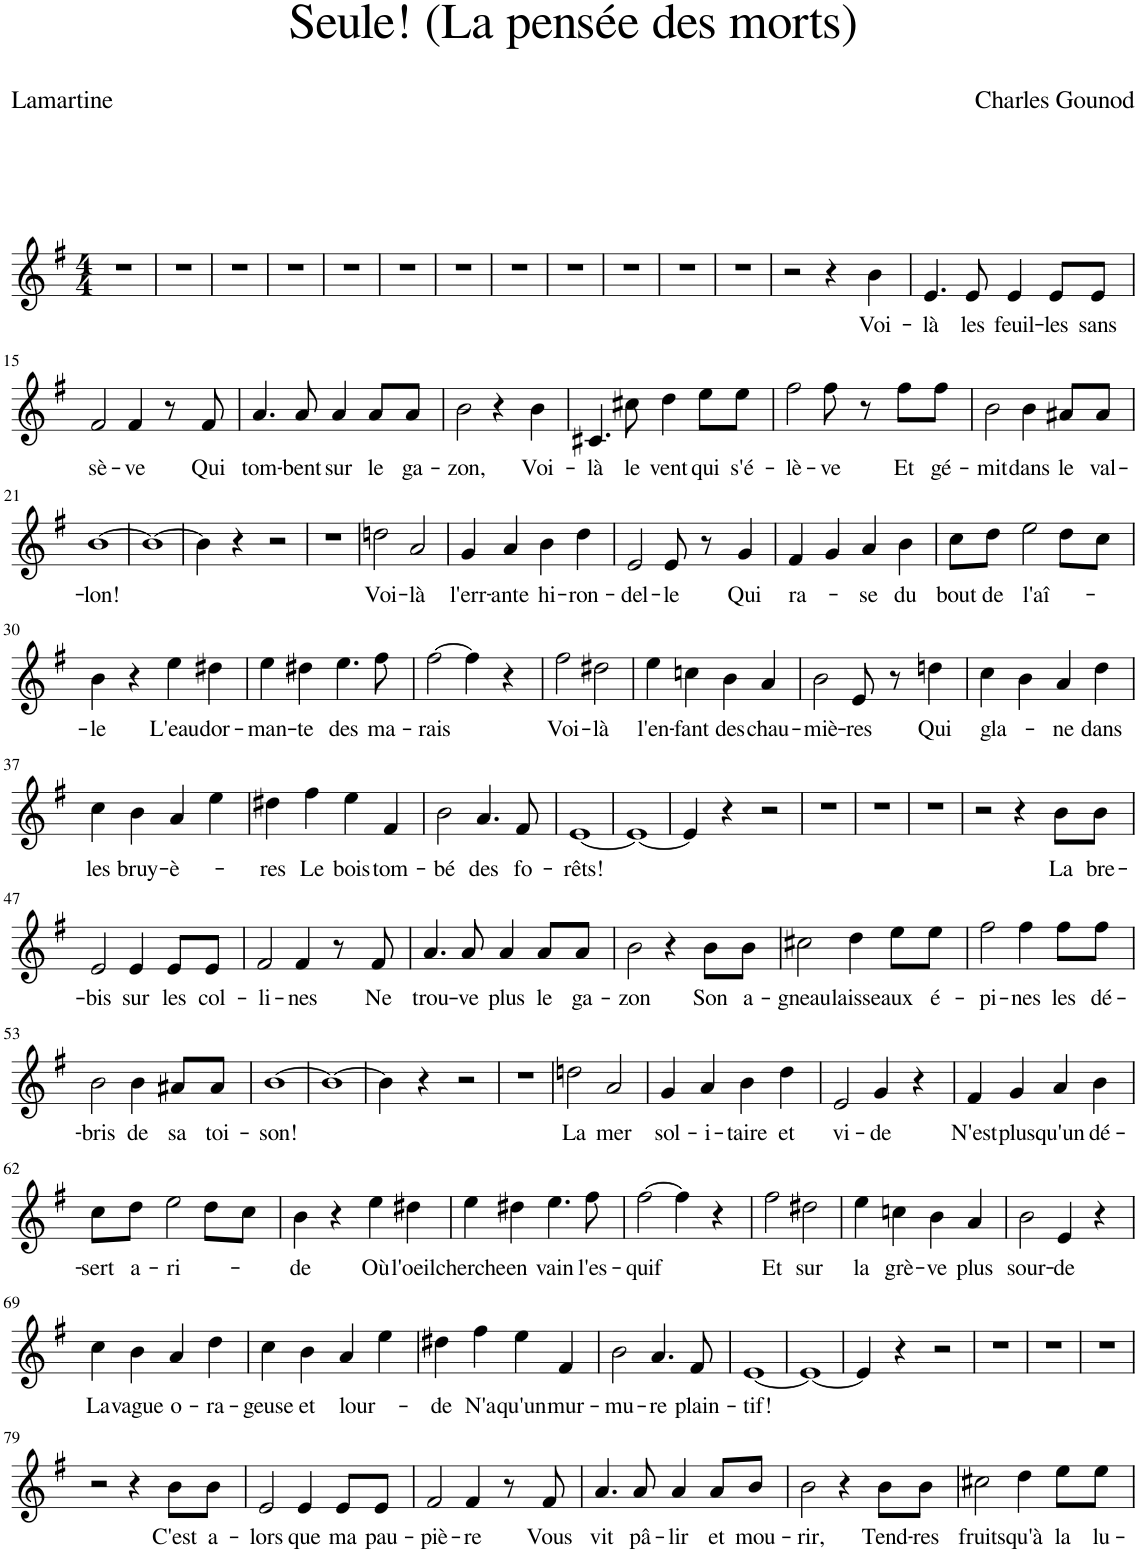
**kern	**text
*part1	*part1
*staff1	*staff1
*I"Piano	*
*I'Pno	*
*clefG2	*
*k[f#]	*
*M4/4	*
=1	=1
1r	.
=2	=2
1r	.
=3	=3
1r	.
=4	=4
1r	.
=5	=5
1r	.
=6	=6
1r	.
=7	=7
1r	.
=8	=8
1r	.
=9	=9
1r	.
=10	=10
1r	.
=11	=11
1r	.
=12	=12
1r	.
=13	=13
2r	.
4r	.
!	!LO:LY:b
4b\	Voi-
=14	=14
!	!LO:LY:b
4.e/	-là
!	!LO:LY:b
8e/	les
!	!LO:LY:b
4e/	feuil-
!	!LO:LY:b
8e/L	-les
!	!LO:LY:b
8e/J	sans
!!LO:LB:g=z
=15	=15
!	!LO:LY:b
2f#/	sè-
!	!LO:LY:b
4f#/	-ve
8r	.
!	!LO:LY:b
8f#/	Qui
=16	=16
!	!LO:LY:b
4.a/	tom-
!	!LO:LY:b
8a/	-bent
!	!LO:LY:b
4a/	sur
!	!LO:LY:b
8a/L	le
!	!LO:LY:b
8a/J	ga-
=17	=17
!	!LO:LY:b
2b\	-zon,
4r	.
!	!LO:LY:b
4b\	Voi-
=18	=18
!	!LO:LY:b
4.c#X/	-là
!	!LO:LY:b
8cc#X\	le
!	!LO:LY:b
4dd\	vent
!	!LO:LY:b
8ee\L	qui
!	!LO:LY:b
8ee\J	s'é-
=19	=19
!	!LO:LY:b
2ff#\	-lè-
!	!LO:LY:b
8ff#\	-ve
8r	.
!	!LO:LY:b
8ff#\L	Et
!	!LO:LY:b
8ff#\J	gé-
=20	=20
!	!LO:LY:b
2b\	-mit
!	!LO:LY:b
4b\	dans
!	!LO:LY:b
8a#X/L	le
!	!LO:LY:b
8a#/J	val-
!!LO:LB:g=z
=21	=21
!	!LO:LY:b
[1b	-lon!
=22	=22
1b_	.
=23	=23
4b\]	.
4r	.
2r	.
=24	=24
1r	.
=25	=25
!	!LO:LY:b
2ddn\	Voi-
!	!LO:LY:b
2a/	-là
=26	=26
!	!LO:LY:b
4g/	l'err-
!	!LO:LY:b
4a/	-ante
!	!LO:LY:b
4b\	hi-
!	!LO:LY:b
4dd\	-ron-
=27	=27
!	!LO:LY:b
2e/	-del-
!	!LO:LY:b
8e/	-le
8r	.
!	!LO:LY:b
4g/	Qui
=28	=28
!	!LO:LY:b
4f#/	ra-
4g/	.
!	!LO:LY:b
4a/	-se
!	!LO:LY:b
4b\	du
=29	=29
!	!LO:LY:b
8cc\L	bout
!	!LO:LY:b
8dd\J	de
!	!LO:LY:b
2ee\	l'aî-
8dd\L	.
8cc\J	.
!!LO:LB:g=z
=30	=30
!	!LO:LY:b
4b\	-le
4r	.
!	!LO:LY:b
4ee\	L'eau
!	!LO:LY:b
4dd#X\	dor-
=31	=31
!	!LO:LY:b
4ee\	-man-
!	!LO:LY:b
4dd#X\	-te
!	!LO:LY:b
4.ee\	des
!	!LO:LY:b
8ff#\	ma-
=32	=32
!	!LO:LY:b
[2ff#\	-rais
4ff#\]	.
4r	.
=33	=33
!	!LO:LY:b
2ff#\	Voi-
!	!LO:LY:b
2dd#X\	-là
=34	=34
!	!LO:LY:b
4ee\	l'en-
!	!LO:LY:b
4ccn\	-fant
!	!LO:LY:b
4b\	des
!	!LO:LY:b
4a/	chau-
=35	=35
!	!LO:LY:b
2b\	-miè-
!	!LO:LY:b
8e/	-res
8r	.
!	!LO:LY:b
4ddn\	Qui
=36	=36
!	!LO:LY:b
4cc\	gla-
4b\	.
!	!LO:LY:b
4a/	-ne
!	!LO:LY:b
4dd\	dans
!!LO:LB:g=z
=37	=37
!	!LO:LY:b
4cc\	les
!	!LO:LY:b
4b\	bruy-
!	!LO:LY:b
4a/	-è-
4ee\	.
=38	=38
!	!LO:LY:b
4dd#X\	-res
!	!LO:LY:b
4ff#\	Le
!	!LO:LY:b
4ee\	bois
!	!LO:LY:b
4f#/	tom-
=39	=39
!	!LO:LY:b
2b\	-bé
!	!LO:LY:b
4.a/	des
!	!LO:LY:b
8f#/	fo-
=40	=40
!	!LO:LY:b
[1e	-rêts!
=41	=41
1e_	.
=42	=42
4e/]	.
4r	.
2r	.
=43	=43
1r	.
=44	=44
1r	.
=45	=45
1r	.
=46	=46
2r	.
4r	.
!	!LO:LY:b
8b\L	La
!	!LO:LY:b
8b\J	bre-
!!LO:LB:g=z
=47	=47
!	!LO:LY:b
2e/	-bis
!	!LO:LY:b
4e/	sur
!	!LO:LY:b
8e/L	les
!	!LO:LY:b
8e/J	col-
=48	=48
!	!LO:LY:b
2f#/	-li-
!	!LO:LY:b
4f#/	-nes
8r	.
!	!LO:LY:b
8f#/	Ne
=49	=49
!	!LO:LY:b
4.a/	trou-
!	!LO:LY:b
8a/	-ve
!	!LO:LY:b
4a/	plus
!	!LO:LY:b
8a/L	le
!	!LO:LY:b
8a/J	ga-
=50	=50
!	!LO:LY:b
2b\	-zon
4r	.
!	!LO:LY:b
8b\L	Son
!	!LO:LY:b
8b\J	a-
=51	=51
!	!LO:LY:b
2cc#X\	-gneau
!	!LO:LY:b
4dd\	laisse
!	!LO:LY:b
8ee\L	aux
!	!LO:LY:b
8ee\J	é-
=52	=52
!	!LO:LY:b
2ff#\	-pi-
!	!LO:LY:b
4ff#\	-nes
!	!LO:LY:b
8ff#\L	les
!	!LO:LY:b
8ff#\J	dé-
!!LO:LB:g=z
=53	=53
!	!LO:LY:b
2b\	-bris
!	!LO:LY:b
4b\	de
!	!LO:LY:b
8a#X/L	sa
!	!LO:LY:b
8a#/J	toi-
=54	=54
!	!LO:LY:b
[1b	-son!
=55	=55
1b_	.
=56	=56
4b\]	.
4r	.
2r	.
=57	=57
1r	.
=58	=58
!	!LO:LY:b
2ddn\	La
!	!LO:LY:b
2a/	mer
=59	=59
!	!LO:LY:b
4g/	sol-
!	!LO:LY:b
4a/	-i-
!	!LO:LY:b
4b\	-taire
!	!LO:LY:b
4dd\	et
=60	=60
!	!LO:LY:b
2e/	vi-
!	!LO:LY:b
4g/	-de
4r	.
=61	=61
!	!LO:LY:b
4f#/	N'est
!	!LO:LY:b
4g/	plus
!	!LO:LY:b
4a/	qu'un
!	!LO:LY:b
4b\	dé-
!!LO:LB:g=z
=62	=62
!	!LO:LY:b
8cc\L	-sert
!	!LO:LY:b
8dd\J	a-
!	!LO:LY:b
2ee\	-ri-
8dd\L	.
8cc\J	.
=63	=63
!	!LO:LY:b
4b\	-de
4r	.
!	!LO:LY:b
4ee\	Où
!	!LO:LY:b
4dd#X\	l'oeil
=64	=64
!	!LO:LY:b
4ee\	cherche
!	!LO:LY:b
4dd#X\	en
!	!LO:LY:b
4.ee\	vain
!	!LO:LY:b
8ff#\	l'es-
=65	=65
!	!LO:LY:b
[2ff#\	-quif
4ff#\]	.
4r	.
=66	=66
!	!LO:LY:b
2ff#\	Et
!	!LO:LY:b
2dd#X\	sur
=67	=67
!	!LO:LY:b
4ee\	la
!	!LO:LY:b
4ccn\	grè-
!	!LO:LY:b
4b\	-ve
!	!LO:LY:b
4a/	plus
=68	=68
!	!LO:LY:b
2b\	sour-
!	!LO:LY:b
4e/	-de
4r	.
!!LO:LB:g=z
=69	=69
!	!LO:LY:b
4cc\	La
!	!LO:LY:b
4b\	vague
!	!LO:LY:b
4a/	o-
!	!LO:LY:b
4dd\	-ra-
=70	=70
!	!LO:LY:b
4cc\	-geuse
!	!LO:LY:b
4b\	et
!	!LO:LY:b
4a/	lour-
4ee\	.
=71	=71
!	!LO:LY:b
4dd#X\	-de
!	!LO:LY:b
4ff#\	N'a
!	!LO:LY:b
4ee\	qu'un
!	!LO:LY:b
4f#/	mur-
=72	=72
!	!LO:LY:b
2b\	-mu-
!	!LO:LY:b
4.a/	-re
!	!LO:LY:b
8f#/	plain-
=73	=73
!	!LO:LY:b
[1e	-tif!
=74	=74
1e_	.
=75	=75
4e/]	.
4r	.
2r	.
=76	=76
1r	.
=77	=77
1r	.
=78	=78
1r	.
!!LO:LB:g=z
=79	=79
2r	.
4r	.
!	!LO:LY:b
8b\L	C'est
!	!LO:LY:b
8b\J	a-
=80	=80
!	!LO:LY:b
2e/	-lors
!	!LO:LY:b
4e/	que
!	!LO:LY:b
8e/L	ma
!	!LO:LY:b
8e/J	pau-
=81	=81
!	!LO:LY:b
2f#/	-piè-
!	!LO:LY:b
4f#/	-re
8r	.
!	!LO:LY:b
8f#/	Vous
=82	=82
!	!LO:LY:b
4.a/	vit
!	!LO:LY:b
8a/	pâ-
!	!LO:LY:b
4a/	-lir
!	!LO:LY:b
8a/L	et
!	!LO:LY:b
8b/J	mou-
=83	=83
!	!LO:LY:b
2b\	-rir,
4r	.
!	!LO:LY:b
8b\L	Tend-
!	!LO:LY:b
8b\J	-res
=84	=84
!	!LO:LY:b
2cc#X\	fruits
!	!LO:LY:b
4dd\	qu'à
!	!LO:LY:b
8ee\L	la
!	!LO:LY:b
8ee\J	lu-
=	=
*-	*-
